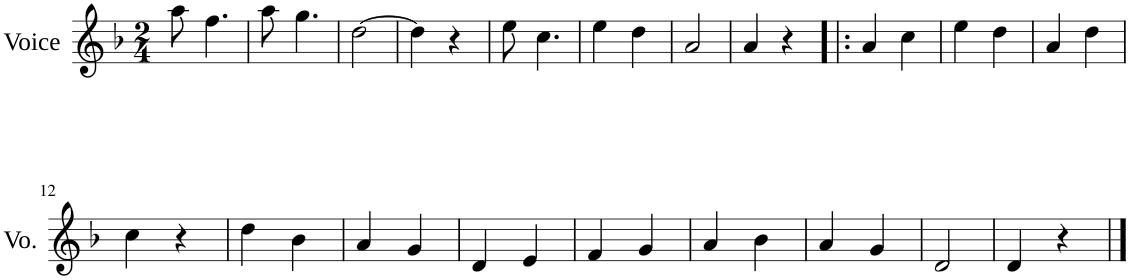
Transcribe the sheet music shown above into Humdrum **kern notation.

**kern
*part1
*staff1
*I"Voice
*I'Vo.
*clefG2
*k[b-]
*M2/4
=1
8aa\
4.ff\
=2
8aa\
4.gg\
=3
[2dd\
=4
4dd\]
4r
=5
8ee\
4.cc\
=6
4ee\
4dd\
=7
2a/
=8
4a/
4r
=9!|:
4a/
4cc\
=10
4ee\
4dd\
=11
4a/
4dd\
!!LO:LB:g=z
=12
4cc\
4r
=13
4dd\
4b-\
=14
4a/
4g/
=15
4d/
4e/
=16
4f/
4g/
=17
4a/
4b-\
=18
4a/
4g/
=19
2d/
=20
4d/
4r
==
*-
